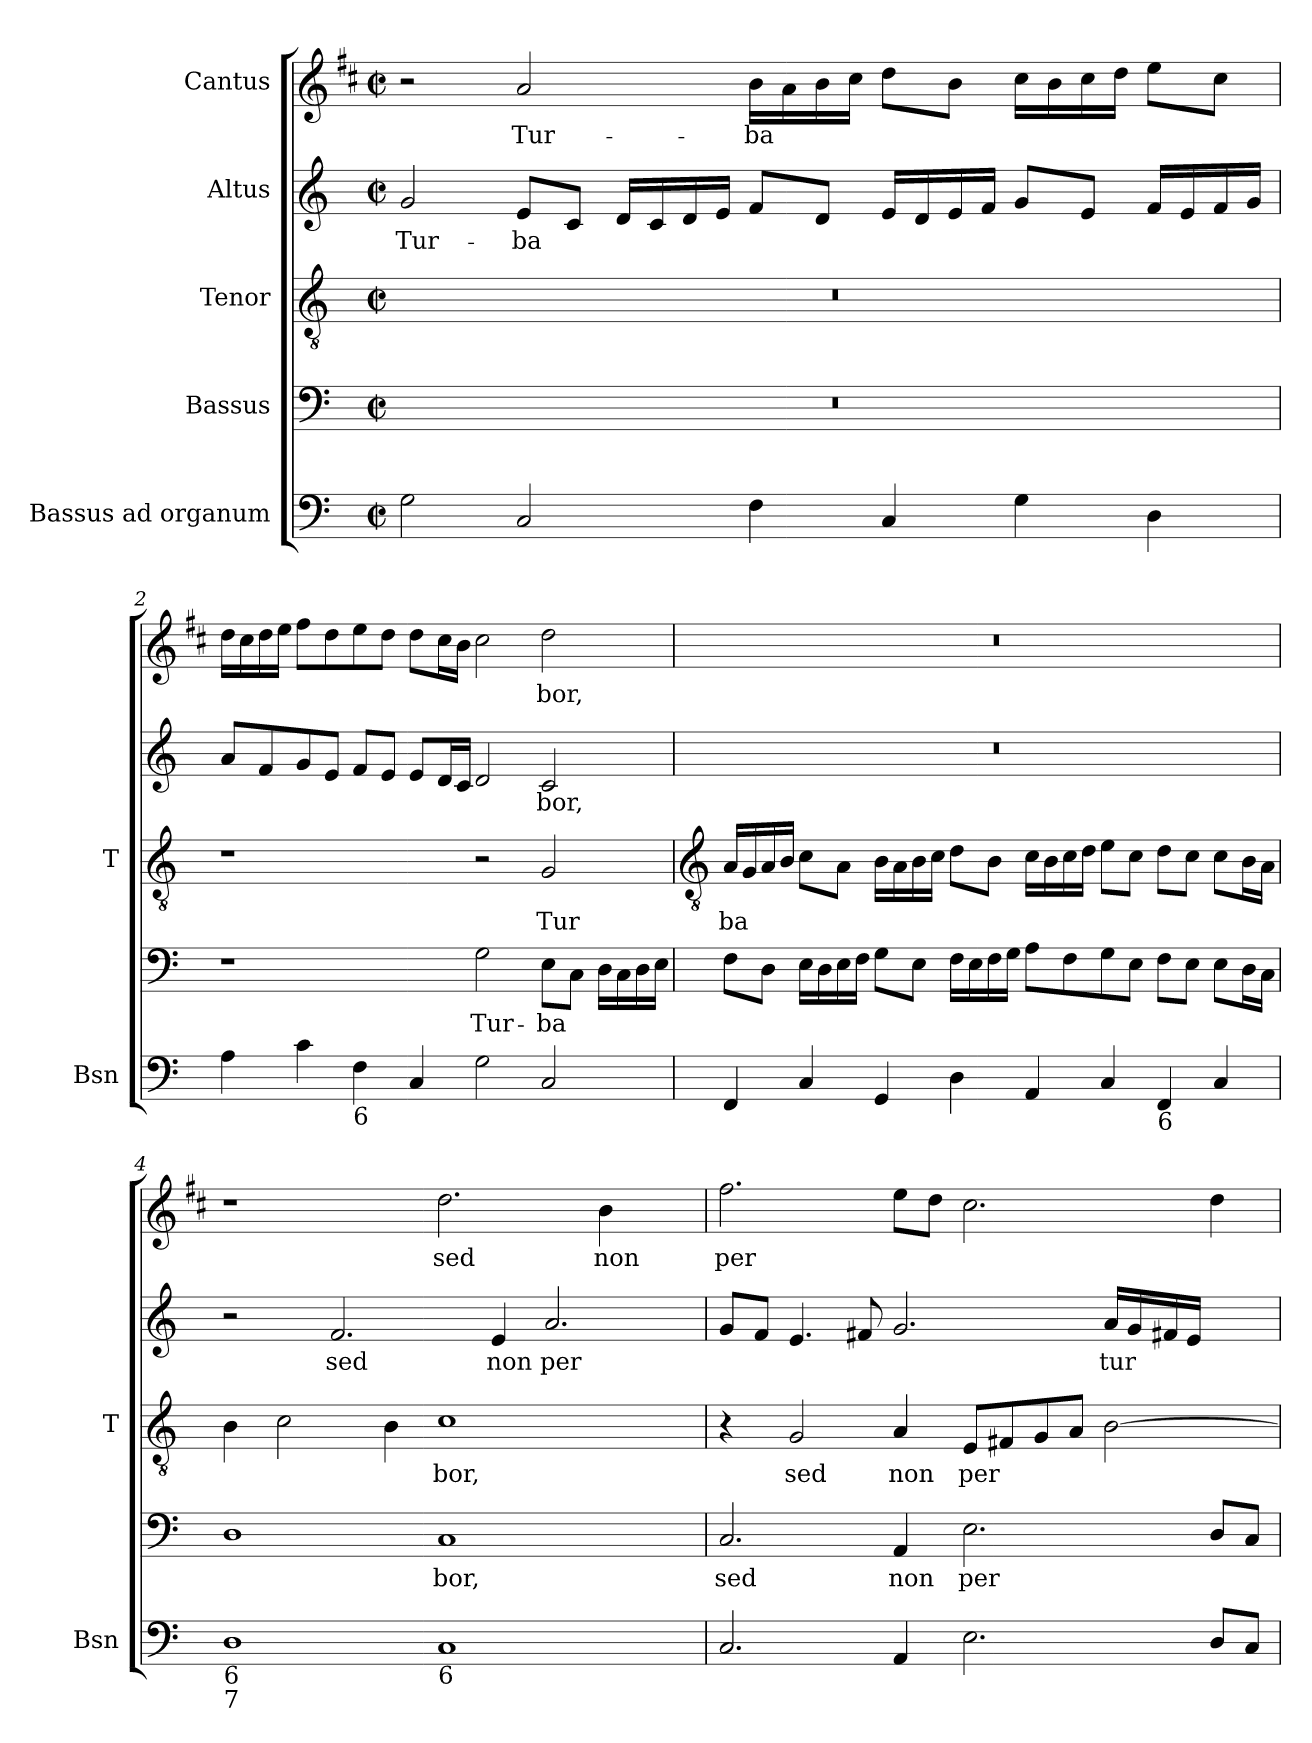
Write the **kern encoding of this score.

**kern	**kern	**text	**kern	**text	**kern	**text	**kern	**text
*part5	*part4	*part4	*part3	*part3	*part2	*part2	*part1	*part1
*staff5	*staff4	*staff4	*staff3	*staff3	*staff2	*staff2	*staff1	*staff1
*I"Bassus ad organum	*I"Bassus	*	*I"Tenor	*	*I"Altus	*	*I"Cantus	*
*I'Bsn	*	*	*I'T	*	*	*	*	*
*clefF4	*clefF4	*	*clefGv2	*	*clefG2	*	*clefG2	*
*	*	*	*	*	*	*	*ITrd1c2	*
*k[]	*k[]	*	*k[]	*	*k[]	*	*k[]	*
*C:	*C:	*	*C:	*	*C:	*	*C:	*
*M4/2	*M4/2	*	*M4/2	*	*M4/2	*	*M4/2	*
*met(c|)	*met(c|)	*	*met(c|)	*	*met(c|)	*	*met(c|)	*
=1	=1	=1	=1	=1	=1	=1	=1	=1
!	!	!	!	!	!	!LO:LY:b	!	!
2G	0r	.	0r	.	2g	Tur-	2r	.
!	!	!	!	!	!	!LO:LY:b	!	!LO:LY:b
2C	.	.	.	.	8eL	-ba	2g	Tur-
.	.	.	.	.	8cJ	.	.	.
.	.	.	.	.	16dLL	.	.	.
.	.	.	.	.	16c	.	.	.
.	.	.	.	.	16d	.	.	.
.	.	.	.	.	16eJJ	.	.	.
!	!	!	!	!	!	!	!	!LO:LY:b
4F	.	.	.	.	8fL	.	16aLL	-ba
.	.	.	.	.	.	.	16g	.
.	.	.	.	.	8dJ	.	16a	.
.	.	.	.	.	.	.	16bJJ	.
4C	.	.	.	.	16eLL	.	8ccL	.
.	.	.	.	.	16d	.	.	.
.	.	.	.	.	16e	.	8aJ	.
.	.	.	.	.	16fJJ	.	.	.
4G	.	.	.	.	8gL	.	16bLL	.
.	.	.	.	.	.	.	16a	.
.	.	.	.	.	8eJ	.	16b	.
.	.	.	.	.	.	.	16ccJJ	.
4D	.	.	.	.	16fLL	.	8ddL	.
.	.	.	.	.	16e	.	.	.
.	.	.	.	.	16f	.	8bJ	.
.	.	.	.	.	16gJJ	.	.	.
=2	=2	=2	=2	=2	=2	=2	=2	=2
4A	1r	.	1r	.	8aL	.	16ccLL	.
.	.	.	.	.	.	.	16b	.
.	.	.	.	.	8f	.	16cc	.
.	.	.	.	.	.	.	16ddJJ	.
4c	.	.	.	.	8g	.	8eeL	.
.	.	.	.	.	8eJ	.	8cc	.
!LO:TX:b:t=6	!	!	!	!	!	!	!	!
4F	.	.	.	.	8fL	.	8dd	.
.	.	.	.	.	8eJ	.	8ccJ	.
4C	.	.	.	.	8eL	.	8ccL	.
.	.	.	.	.	16dL	.	16bL	.
.	.	.	.	.	16cJJ	.	16aJJ	.
!	!	!LO:LY:b	!	!	!	!	!	!
2G	2G	Tur-	2r	.	2d	.	2b	.
!	!	!LO:LY:b	!	!LO:LY:b	!	!LO:LY:b	!	!LO:LY:b
2C	8EL	-ba	2G	Tur	2c	bor,	2cc	bor,
.	8CJ	.	.	.	.	.	.	.
.	16DLL	.	.	.	.	.	.	.
.	16C	.	.	.	.	.	.	.
.	16D	.	.	.	.	.	.	.
.	16EJJ	.	.	.	.	.	.	.
!!LO:LB:g=z
=3	=3	=3	=3	=3	=3	=3	=3	=3
*	*	*	*clefGv2	*	*	*	*	*
!	!	!	!	!LO:LY:b	!	!	!	!
4FF	8FL	.	16ALL	ba	0r	.	0r	.
.	.	.	16G	.	.	.	.	.
.	8DJ	.	16A	.	.	.	.	.
.	.	.	16BJJ	.	.	.	.	.
4C	16ELL	.	8cL	.	.	.	.	.
.	16D	.	.	.	.	.	.	.
.	16E	.	8AJ	.	.	.	.	.
.	16FJJ	.	.	.	.	.	.	.
4GG	8GL	.	16BLL	.	.	.	.	.
.	.	.	16A	.	.	.	.	.
.	8EJ	.	16B	.	.	.	.	.
.	.	.	16cJJ	.	.	.	.	.
4D	16FLL	.	8dL	.	.	.	.	.
.	16E	.	.	.	.	.	.	.
.	16F	.	8BJ	.	.	.	.	.
.	16GJJ	.	.	.	.	.	.	.
4AA	8AL	.	16cLL	.	.	.	.	.
.	.	.	16B	.	.	.	.	.
.	8F	.	16c	.	.	.	.	.
.	.	.	16dJJ	.	.	.	.	.
4C	8G	.	8eL	.	.	.	.	.
.	8EJ	.	8cJ	.	.	.	.	.
!LO:TX:b:t=6	!	!	!	!	!	!	!	!
4FF	8FL	.	8dL	.	.	.	.	.
.	8EJ	.	8cJ	.	.	.	.	.
4C	8EL	.	8cL	.	.	.	.	.
.	16DL	.	16BL	.	.	.	.	.
.	16CJJ	.	16AJJ	.	.	.	.	.
=4	=4	=4	=4	=4	=4	=4	=4	=4
!LO:TX:b:t=6	!	!	!	!	!	!	!	!
!LO:TX:b:t=7	!	!	!	!	!	!	!	!
1D	1D	.	4B	.	2r	.	1r	.
.	.	.	2c	.	.	.	.	.
!	!	!	!	!	!	!LO:LY:b	!	!
.	.	.	.	.	2.f	sed	.	.
.	.	.	4B	.	.	.	.	.
!LO:TX:b:t=6	!	!	!	!	!	!	!	!
!	!	!LO:LY:b	!	!LO:LY:b	!	!	!	!LO:LY:b
1C	1C	bor,	1c	bor,	.	.	2.cc	sed
!	!	!	!	!	!	!LO:LY:b	!	!
.	.	.	.	.	4e	non	.	.
!	!	!	!	!	!	!LO:LY:b	!	!
.	.	.	.	.	2.a	per	.	.
!	!	!	!	!	!	!	!	!LO:LY:b
.	.	.	.	.	.	.	4a	non
4ryy	4ryy	.	4ryy	.	.	.	4ryy	.
=5	=5	=5	=5	=5	=5	=5	=5	=5
!	!	!LO:LY:b	!	!	!	!	!	!LO:LY:b
2.C	2.C	sed	4r	.	8gL	.	2.ee	per
.	.	.	.	.	8fJ	.	.	.
!	!	!	!	!LO:LY:b	!	!	!	!
.	.	.	2G	sed	4.e	.	.	.
.	.	.	.	.	8f#X	.	.	.
!	!	!LO:LY:b	!	!LO:LY:b	!	!	!	!
4AA	4AA	non	4A	non	2.g	.	8ddL	.
.	.	.	.	.	.	.	8ccJ	.
!	!	!LO:LY:b	!	!LO:LY:b	!	!	!	!
2.E	2.E	per	8EL	per	.	.	2.b	.
.	.	.	8F#X	.	.	.	.	.
.	.	.	8G	.	.	.	.	.
.	.	.	8AJ	.	.	.	.	.
!	!	!	!	!	!	!LO:LY:b	!	!
.	.	.	[2B	.	16aLL	tur	.	.
.	.	.	.	.	16g	.	.	.
.	.	.	.	.	16f#X	.	.	.
.	.	.	.	.	16eJJ	.	.	.
8DL	8DL	.	.	.	4ryy	.	4cc	.
8CJ	8CJ	.	.	.	.	.	.	.
=	=	=	=	=	=	=	=	=
*-	*-	*-	*-	*-	*-	*-	*-	*-
